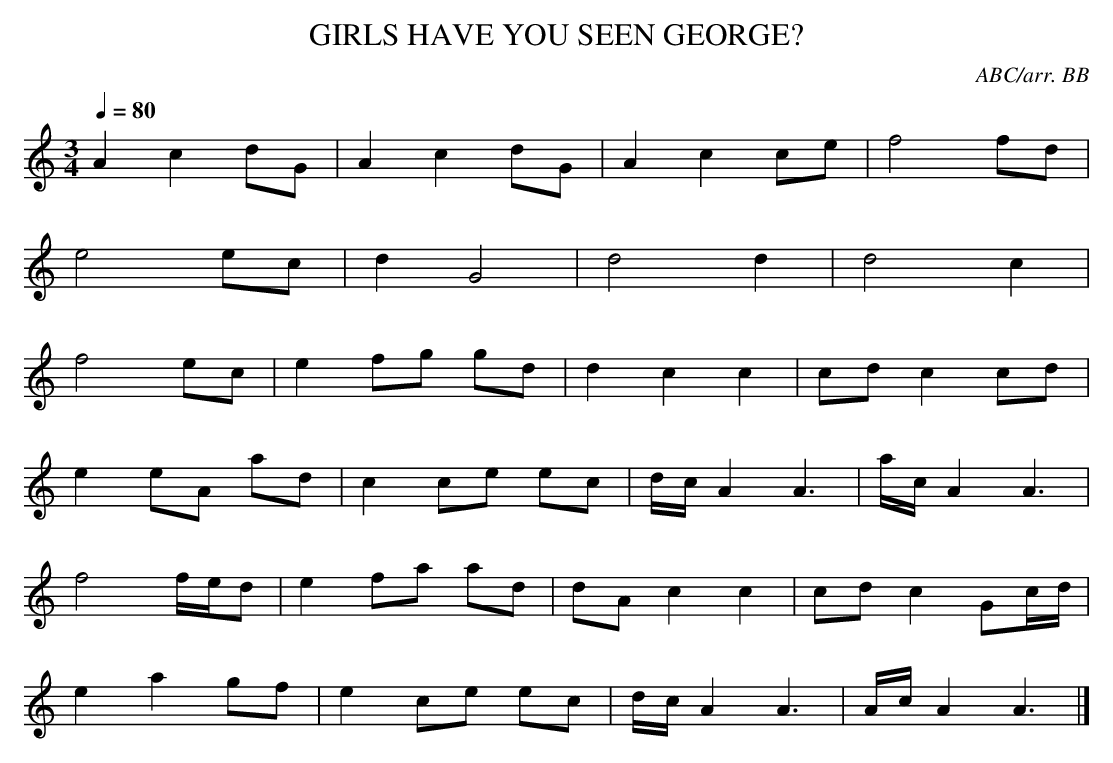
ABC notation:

X:1
T:GIRLS HAVE YOU SEEN GEORGE?
C:ABC/arr. BB
Q:1/4=80
L:1/8
M:3/4
K:Am
A2 c2 dG|A2 c2 dG|A2 c2 ce|f4 fd|
e4 ec|d2 G4|d4 d2|d4 c2|
f4 ec|e2 fg gd|d2 c2 c2|cd c2 cd|
e2 eA ad|c2 ce ec|d/c/A2 A3|a/c/A2 A3|
f4 f/e/d|e2 fa ad|dA c2 c2|cd c2 Gc/d/|
e2 a2 gf|e2 ce ec|d/c/A2 A3|A/c/A2 A3|]
